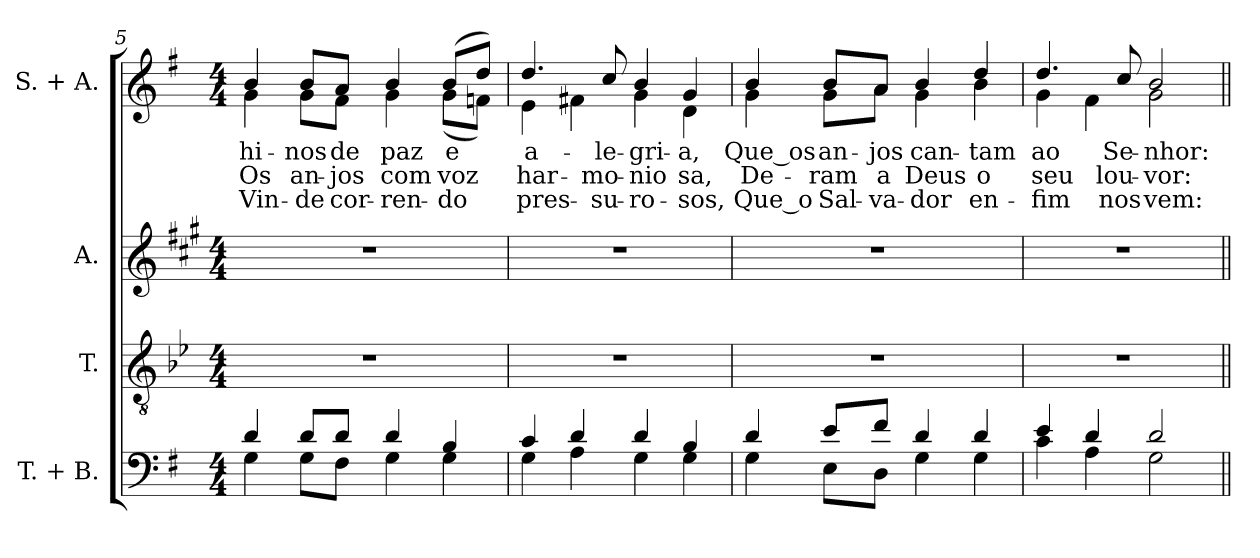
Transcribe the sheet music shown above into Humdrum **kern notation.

**kern	**kern	**kern	**kern	**text	**text	**text
*part4	*part3	*part2	*part1	*part1	*part1	*part1
*staff4	*staff3	*staff2	*staff1	*staff1	*staff1	*staff1
*I"T. + B.	*I"T.	*I"A.	*I"S. + A.	*	*	*
!!LO:LB:g=z
*clefF4	*clefGv2	*clefG2	*clefG2	*	*	*
*	*ITrd2c3	*ITrd1c2	*	*	*	*
*k[f#]	*k[f#]	*k[f#]	*k[f#]	*	*	*
*G:	*G:	*G:	*G:	*	*	*
*M4/4	*M4/4	*M4/4	*M4/4	*	*	*
=5	=5	=5	=5	=5	=5	=5
*^	*	*	*	*	*	*
!	!	!	!	!	!LO:LY:b:color=#000000	!LO:LY:b:color=#000000	!LO:LY:b:color=#000000
*	*	*	*	*^	*	*	*
4di/	4Gi\	1r	1r	4bi/	4gi\	hi-	Os	Vin-
!	!	!	!	!	!	!LO:LY:b:color=#000000	!LO:LY:b:color=#000000	!LO:LY:b:color=#000000
8di/L	8Gi\L	.	.	8bi/L	8gi\L	-nos	an-	-de
!	!	!	!	!	!	!LO:LY:b:color=#000000	!LO:LY:b:color=#000000	!LO:LY:b:color=#000000
8di/J	8F#i\J	.	.	8ai/J	8f#i\J	de	-jos	cor-
!	!	!	!	!	!	!LO:LY:b:color=#000000	!LO:LY:b:color=#000000	!LO:LY:b:color=#000000
4di/	4Gi\	.	.	4bi/	4gi\	paz	com	-ren-
!	!	!	!	!	!	!LO:LY:b:color=#000000	!LO:LY:b:color=#000000	!LO:LY:b:color=#000000
4Bi/	4Gi\	.	.	(8bi/L	(8gi\L	e	voz	-do
.	.	.	.	8ddi/J)	8fni\J)	.	.	.
=6	=6	=6	=6	=6	=6	=6	=6	=6
!	!	!	!	!	!	!LO:LY:b:color=#000000	!LO:LY:b:color=#000000	!LO:LY:b:color=#000000
4ci/	4Gi\	1r	1r	4.ddi/	4ei\	a-	har-	pres-
4di/	4Ai\	.	.	.	4f#Xi\	.	.	.
!	!	!	!	!	!	!LO:LY:b:color=#000000	!LO:LY:b:color=#000000	!LO:LY:b:color=#000000
.	.	.	.	8cci/	.	-le-	-mo-	-su-
!	!	!	!	!	!	!LO:LY:b:color=#000000	!LO:LY:b:color=#000000	!LO:LY:b:color=#000000
4di/	4Gi\	.	.	4bi/	4gi\	-gri-	-nio	-ro-
!	!	!	!	!	!	!LO:LY:b:color=#000000	!LO:LY:b:color=#000000	!LO:LY:b:color=#000000
4Bi/	4Gi\	.	.	4gi/	4di\	-a,	sa,	-sos,
=7	=7	=7	=7	=7	=7	=7	=7	=7
!	!	!	!	!	!	!LO:LY:b:color=#000000	!LO:LY:b:color=#000000	!LO:LY:b:color=#000000
4di/	4Gi\	1r	1r	4bi/	4gi\	Que_os	De-	Que_o
!	!	!	!	!	!	!LO:LY:b:color=#000000	!LO:LY:b:color=#000000	!LO:LY:b:color=#000000
8ei/L	8Ei\L	.	.	8bi/L	8gi\L	an-	-ram	Sal-
!	!	!	!	!	!	!LO:LY:b:color=#000000	!LO:LY:b:color=#000000	!LO:LY:b:color=#000000
8f#i/J	8Di\J	.	.	8ai/J	8ai\J	-jos	a	-va-
!	!	!	!	!	!	!LO:LY:b:color=#000000	!LO:LY:b:color=#000000	!LO:LY:b:color=#000000
4di/	4Gi\	.	.	4bi/	4gi\	can-	Deus	-dor
!	!	!	!	!	!	!LO:LY:b:color=#000000	!LO:LY:b:color=#000000	!LO:LY:b:color=#000000
4di/	4Gi\	.	.	4ddi/	4bi\	-tam	o	en-
=8	=8	=8	=8	=8	=8	=8	=8	=8
!	!	!	!	!	!	!LO:LY:b:color=#000000	!LO:LY:b:color=#000000	!LO:LY:b:color=#000000
4ei/	4ci\	1r	1r	4.ddi/	4gi\	ao	seu	-fim
4di/	4Ai\	.	.	.	4f#i\	.	.	.
!	!	!	!	!	!	!LO:LY:b:color=#000000	!LO:LY:b:color=#000000	!LO:LY:b:color=#000000
.	.	.	.	8cci/	.	Se-	lou-	nos
!	!	!	!	!	!	!LO:LY:b:color=#000000	!LO:LY:b:color=#000000	!LO:LY:b:color=#000000
2di/	2Gi\	.	.	2bi/	2gi\	-nhor:	-vor:	vem:
*v	*v	*	*	*v	*v	*	*	*
=||	=||	=||	=||	=||	=||	=||
*-	*-	*-	*-	*-	*-	*-
